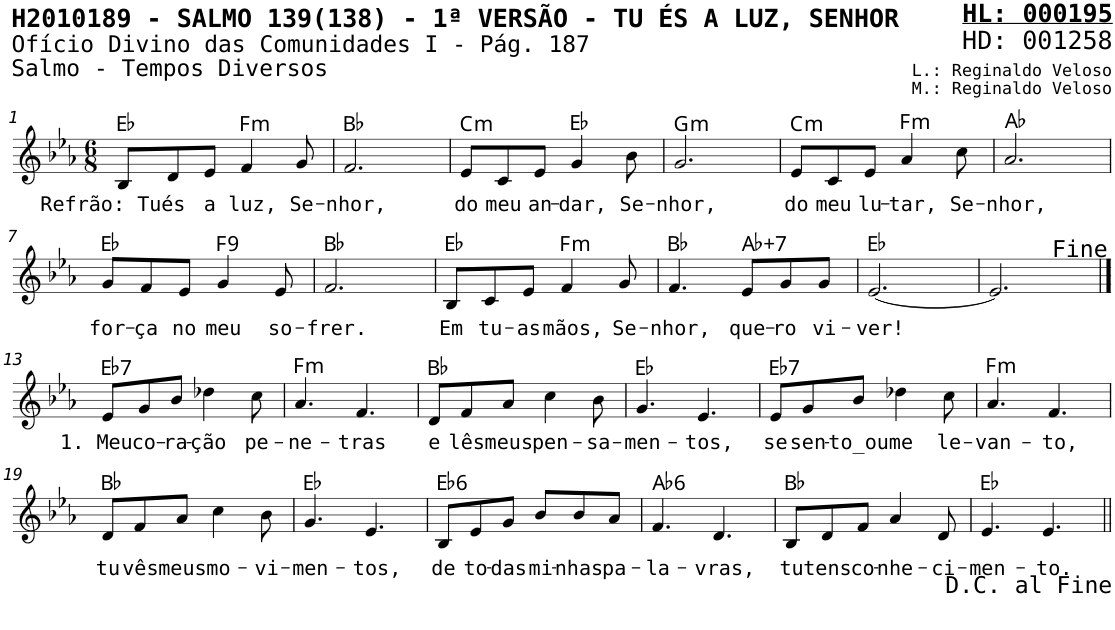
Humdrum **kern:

**kern	**text	**harte
*part1	*part1	*part1
*staff1	*staff1	*
*I"Voz	*	*
*I'V	*	*
*stria5	*	*
*clefG2	*	*
*k[b-e-a-]	*	*
*M6/8	*	*
=1	=1	=1
!	!LO:LY:b	!
8B-/L	Refrão: Tu	Eb:maj
!	!LO:LY:b	!
8d/	és	.
!	!LO:LY:b	!
8e-/J	a	.
!	!LO:LY:b	!LO:H:kt=m
4f/	luz,	F:min
!	!LO:LY:b	!
8g/	Se-	.
=2	=2	=2
!	!LO:LY:b	!
2.f/	-nhor,	Bb:maj
=3	=3	=3
!	!LO:LY:b	!LO:H:kt=m
8e-/L	do	C:min
!	!LO:LY:b	!
8c/	meu	.
!	!LO:LY:b	!
8e-/J	an-	.
!	!LO:LY:b	!
4g/	-dar,	Eb:maj
!	!LO:LY:b	!
8b-\	Se-	.
=4	=4	=4
!	!LO:LY:b	!LO:H:kt=m
2.g/	-nhor,	G:min
=5	=5	=5
!	!LO:LY:b	!LO:H:kt=m
8e-/L	do	C:min
!	!LO:LY:b	!
8c/	meu	.
!	!LO:LY:b	!
8e-/J	lu-	.
!	!LO:LY:b	!LO:H:kt=m
4a-/	-tar,	F:min
!	!LO:LY:b	!
8cc\	Se-	.
=6	=6	=6
!	!LO:LY:b	!
2.a-/	-nhor,	Ab:maj
!!LO:LB:g=z
=7	=7	=7
!	!LO:LY:b	!
8g/L	for-	Eb:maj
!	!LO:LY:b	!
8f/	-ça	.
!	!LO:LY:b	!
8e-/J	no	.
!	!LO:LY:b	!LO:H:kt=9
4g/	meu	F:9
!	!LO:LY:b	!
8e-/	so-	.
=8	=8	=8
!	!LO:LY:b	!
2.f/	-frer.	Bb:maj
=9	=9	=9
!	!LO:LY:b	!
8B-/L	Em	Eb:maj
!	!LO:LY:b	!
8c/	tu-	.
!	!LO:LY:b	!
8e-/J	-as	.
!	!LO:LY:b	!LO:H:kt=m
4f/	mãos,	F:min
!	!LO:LY:b	!
8g/	Se-	.
=10	=10	=10
!	!LO:LY:b	!
4.f/	-nhor,	Bb:maj
!	!LO:LY:b	!LO:H:kt=7
8e-/L	que-	Ab:aug(b7)
!	!LO:LY:b	!
8g/	-ro	.
!	!LO:LY:b	!
8g/J	vi-	.
=11	=11	=11
!	!LO:LY:b	!
[2.e-/	-ver!	Eb:maj
=12	=12	=12
2.e-/]	.	.
!!LO:LB:g=z
==13	==13	==13
!	!LO:LY:b	!LO:H:kt=7
8e-/L	1. Meu	Eb:7
!	!LO:LY:b	!
8g/	co-	.
!	!LO:LY:b	!
8b-/J	-ra-	.
!	!LO:LY:b	!
4dd-X\	-ção	.
!	!LO:LY:b	!
8cc\	pe-	.
=14	=14	=14
!	!LO:LY:b	!LO:H:kt=m
4.a-/	-ne-	F:min
!	!LO:LY:b	!
4.f/	-tras	.
=15	=15	=15
!	!LO:LY:b	!
8d/L	e	Bb:maj
!	!LO:LY:b	!
8f/	lês	.
!	!LO:LY:b	!
8a-/J	meus	.
!	!LO:LY:b	!
4cc\	pen-	.
!	!LO:LY:b	!
8b-\	-sa-	.
=16	=16	=16
!	!LO:LY:b	!
4.g/	-men-	Eb:maj
!	!LO:LY:b	!
4.e-/	-tos,	.
=17	=17	=17
!	!LO:LY:b	!LO:H:kt=7
8e-/L	se	Eb:7
!	!LO:LY:b	!
8g/	sen-	.
!	!LO:LY:b	!
8b-/J	-to_ou	.
!	!LO:LY:b	!
4dd-X\	me	.
!	!LO:LY:b	!
8cc\	le-	.
=18	=18	=18
!	!LO:LY:b	!LO:H:kt=m
4.a-/	-van-	F:min
!	!LO:LY:b	!
4.f/	-to,	.
!!LO:LB:g=z
=19	=19	=19
!	!LO:LY:b	!
8d/L	tu	Bb:maj
!	!LO:LY:b	!
8f/	vês	.
!	!LO:LY:b	!
8a-/J	meus	.
!	!LO:LY:b	!
4cc\	mo-	.
!	!LO:LY:b	!
8b-\	-vi-	.
=20	=20	=20
!	!LO:LY:b	!
4.g/	-men-	Eb:maj
!	!LO:LY:b	!
4.e-/	-tos,	.
=21	=21	=21
!	!LO:LY:b	!LO:H:kt=6
8B-/L	de	Eb:maj6
!	!LO:LY:b	!
8e-/	to-	.
!	!LO:LY:b	!
8g/J	-das	.
!	!LO:LY:b	!
8b-/L	mi-	.
!	!LO:LY:b	!
8b-/	-nhas	.
!	!LO:LY:b	!
8a-/J	pa-	.
=22	=22	=22
!	!LO:LY:b	!LO:H:kt=6
4.f/	-la-	Ab:maj6
!	!LO:LY:b	!
4.d/	-vras,	.
=23	=23	=23
!	!LO:LY:b	!
8B-/L	tu	Bb:maj
!	!LO:LY:b	!
8d/	tens	.
!	!LO:LY:b	!
8f/J	co-	.
!	!LO:LY:b	!
4a-/	-nhe-	.
!	!LO:LY:b	!
8d/	-ci-	.
=24	=24	=24
!	!LO:LY:b	!
4.e-/	-men-	Eb:maj
!	!LO:LY:b	!
4.e-/	-to.	.
=||	=||	=||
*-	*-	*-
